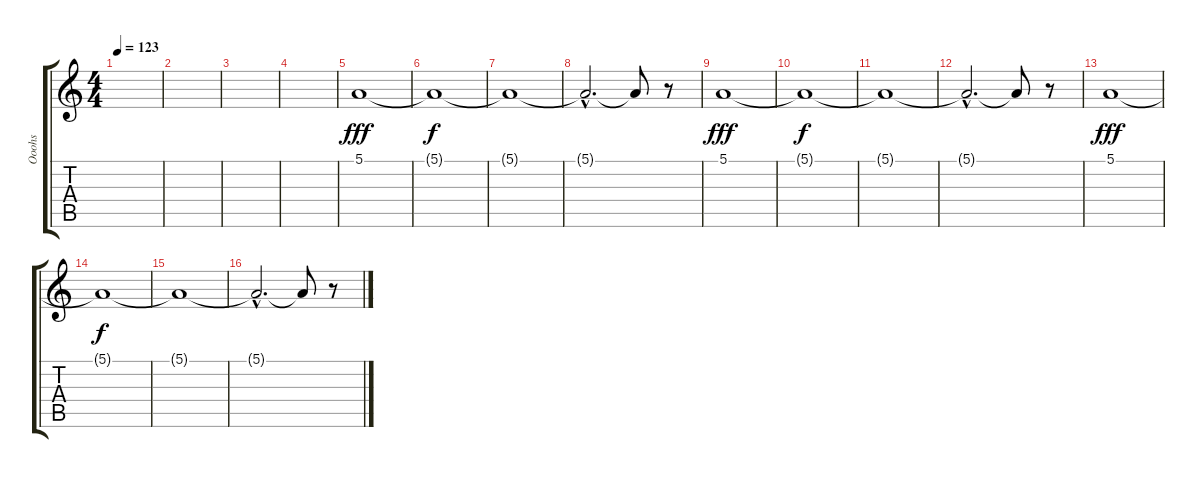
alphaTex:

\track ("Ooohs" "Ooohs") {instrument voiceoohs}
\staff {score tabs}
\tuning (E4 B3 G3 D3 A2 E2) {hide}
\ts (4 4)
\tempo 123
\clef g2
\ks c
|
|
|
|
5.1.1{dy fff} |
5.1{t}.1{dy f} |
5.1{t}.1 |
5.1{hac t}.2{d} 5.1{t}.8 r.8 |
5.1.1{dy fff} |
5.1{t}.1{dy f} |
5.1{t}.1 |
5.1{hac t}.2{d} 5.1{t}.8 r.8 |
5.1.1{dy fff} |
5.1{t}.1{dy f} |
5.1{t}.1 |
5.1{hac t}.2{d} 5.1{t}.8 r.8
